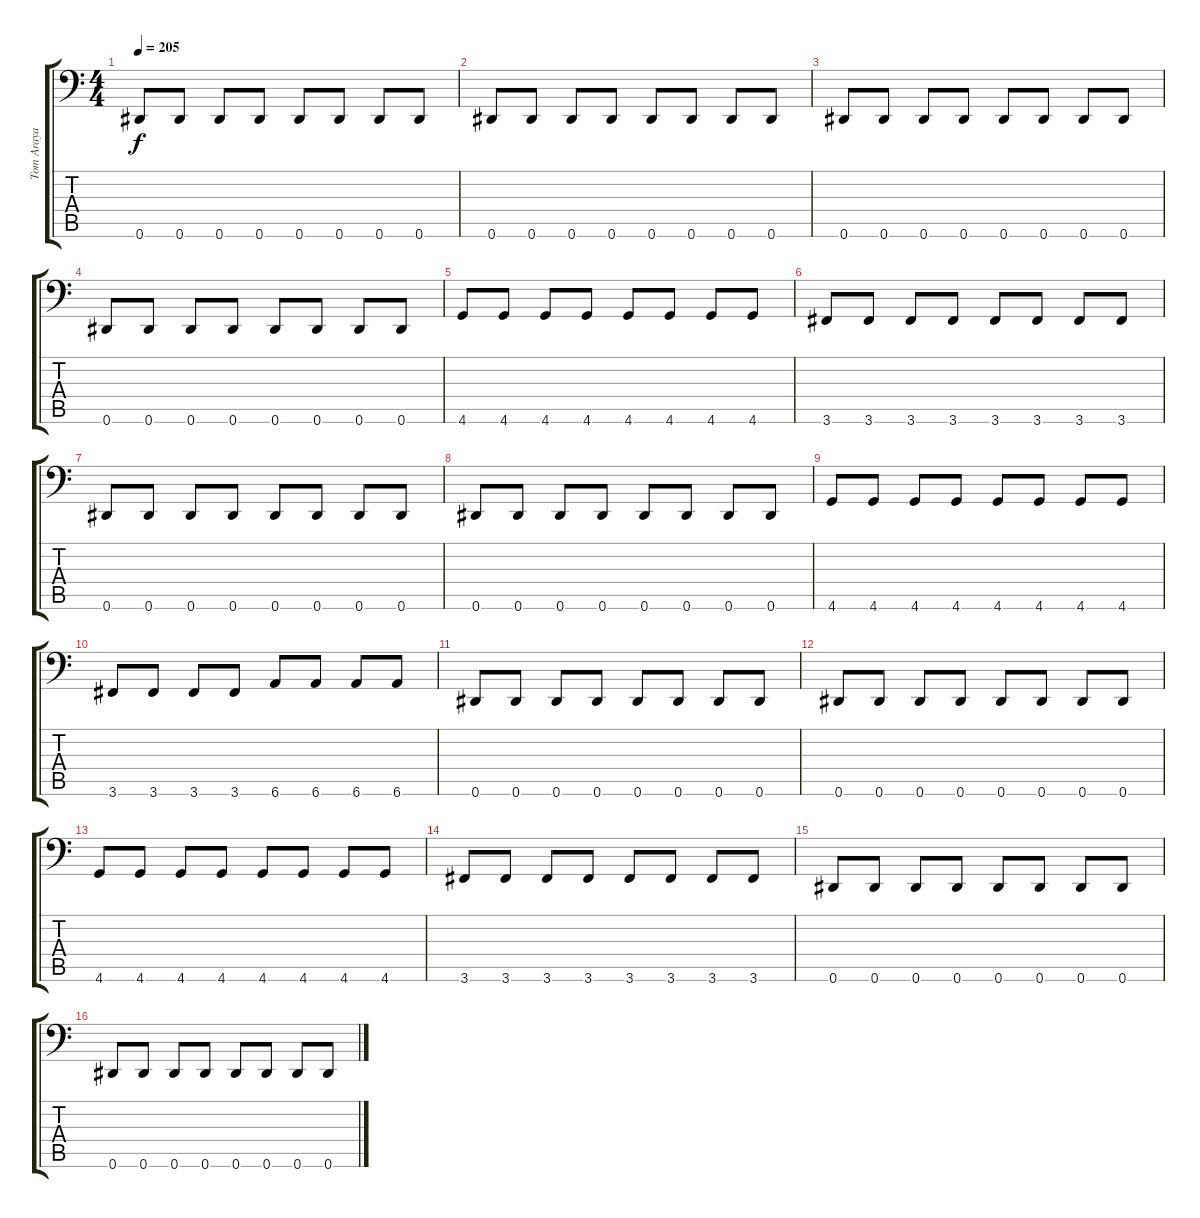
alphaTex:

\track ("Tom Araya" "Tom Araya") {instrument electricbasspick}
\staff {score tabs}
\tuning (Eb3 Bb2 Gb2 Db2 Ab1 Eb1) {hide}
\ts (4 4)
\tempo 205
\clef f4
\ks c
0.6.8{dy f} 0.6.8 0.6.8 0.6.8 0.6.8 0.6.8 0.6.8 0.6.8 |
0.6.8 0.6.8 0.6.8 0.6.8 0.6.8 0.6.8 0.6.8 0.6.8 |
0.6.8 0.6.8 0.6.8 0.6.8 0.6.8 0.6.8 0.6.8 0.6.8 |
0.6.8 0.6.8 0.6.8 0.6.8 0.6.8 0.6.8 0.6.8 0.6.8 |
4.6.8 4.6.8 4.6.8 4.6.8 4.6.8 4.6.8 4.6.8 4.6.8 |
3.6.8 3.6.8 3.6.8 3.6.8 3.6.8 3.6.8 3.6.8 3.6.8 |
0.6.8 0.6.8 0.6.8 0.6.8 0.6.8 0.6.8 0.6.8 0.6.8 |
0.6.8 0.6.8 0.6.8 0.6.8 0.6.8 0.6.8 0.6.8 0.6.8 |
4.6.8 4.6.8 4.6.8 4.6.8 4.6.8 4.6.8 4.6.8 4.6.8 |
3.6.8 3.6.8 3.6.8 3.6.8 6.6.8 6.6.8 6.6.8 6.6.8 |
0.6.8 0.6.8 0.6.8 0.6.8 0.6.8 0.6.8 0.6.8 0.6.8 |
0.6.8 0.6.8 0.6.8 0.6.8 0.6.8 0.6.8 0.6.8 0.6.8 |
4.6.8 4.6.8 4.6.8 4.6.8 4.6.8 4.6.8 4.6.8 4.6.8 |
3.6.8 3.6.8 3.6.8 3.6.8 3.6.8 3.6.8 3.6.8 3.6.8 |
0.6.8 0.6.8 0.6.8 0.6.8 0.6.8 0.6.8 0.6.8 0.6.8 |
0.6.8 0.6.8 0.6.8 0.6.8 0.6.8 0.6.8 0.6.8 0.6.8
